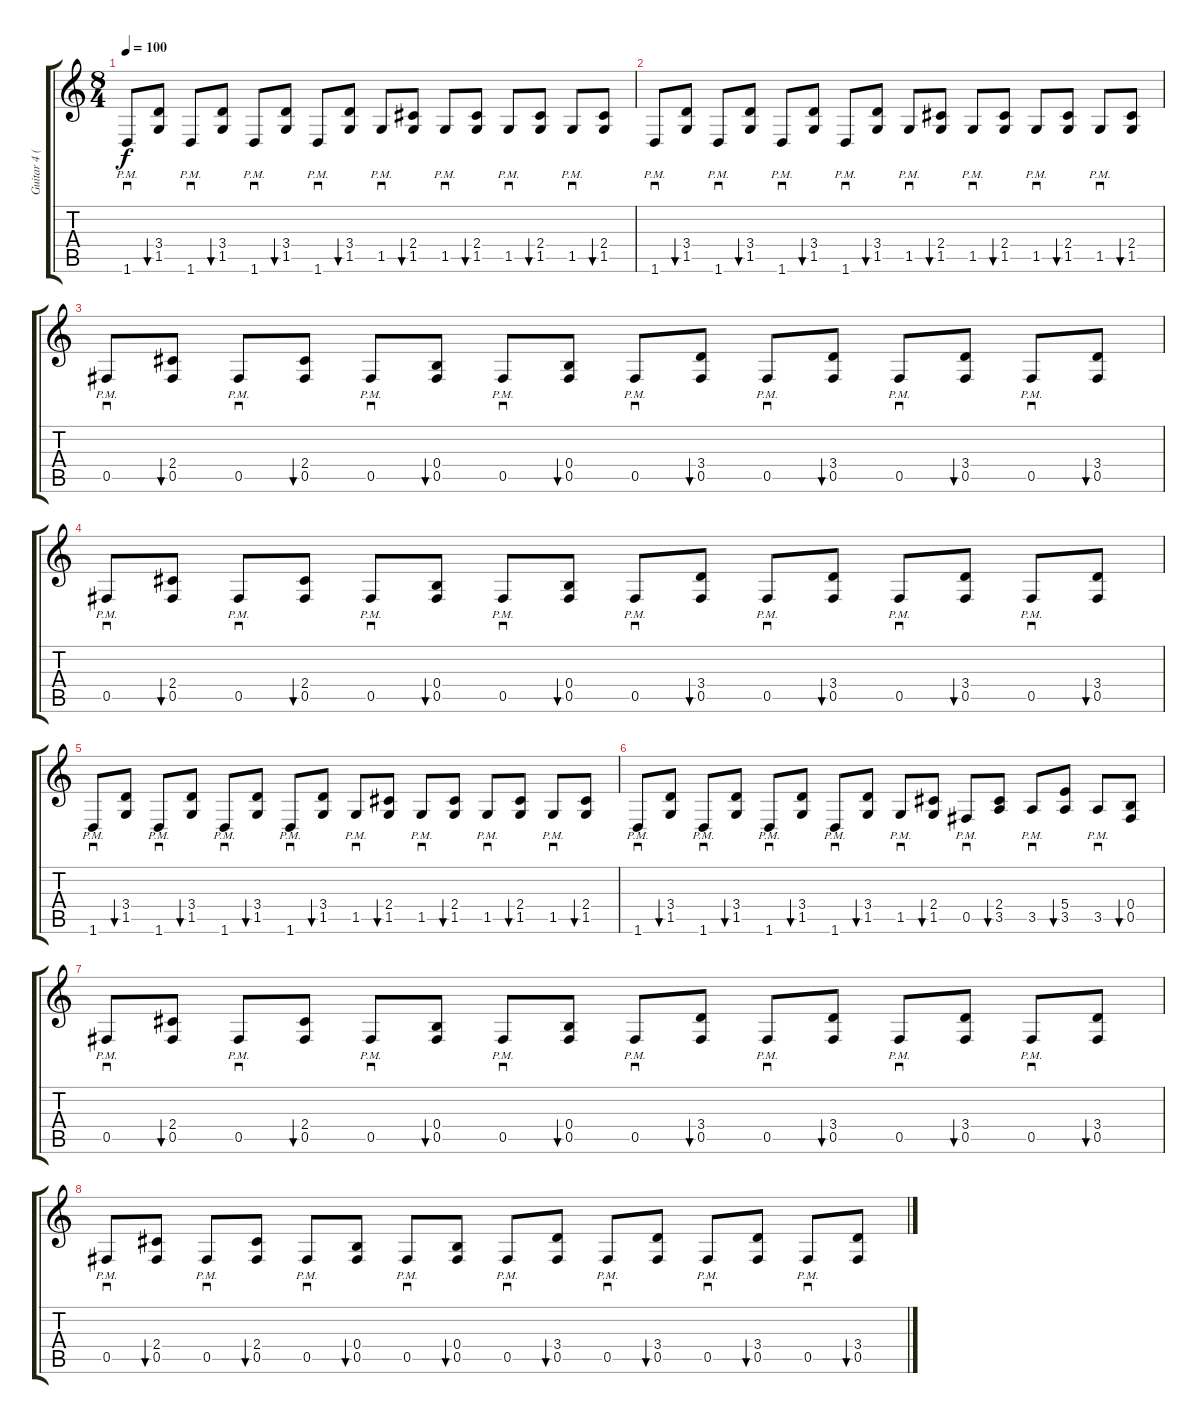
\track ("Guitar 4 (Distortion)" "Guitar 4 (") {instrument distortionguitar}
\staff {score tabs}
\tuning (Db4 Ab3 E3 B2 Gb2 Db2) {hide}
\ts (8 4)
\tempo 100
\clef g2
\ks c
1.6{pm}.8{sd dy f} (3.4 1.5).8{bu 30} 1.6{pm}.8{sd} (3.4 1.5).8{bu 30} 1.6{pm}.8{sd} (3.4 1.5).8{bu 30} 1.6{pm}.8{sd} (3.4 1.5).8{bu 30} 1.5{pm}.8{sd} (2.4 1.5).8{bu 30} 1.5{pm}.8{sd} (2.4 1.5).8{bu 30} 1.5{pm}.8{sd} (2.4 1.5).8{bu 30} 1.5{pm}.8{sd} (2.4 1.5).8{bu 30} |
1.6{pm}.8{sd} (3.4 1.5).8{bu 30} 1.6{pm}.8{sd} (3.4 1.5).8{bu 30} 1.6{pm}.8{sd} (3.4 1.5).8{bu 30} 1.6{pm}.8{sd} (3.4 1.5).8{bu 30} 1.5{pm}.8{sd} (2.4 1.5).8{bu 30} 1.5{pm}.8{sd} (2.4 1.5).8{bu 30} 1.5{pm}.8{sd} (2.4 1.5).8{bu 30} 1.5{pm}.8{sd} (2.4 1.5).8{bu 30} |
0.5{pm}.8{sd} (2.4 0.5).8{bu 30} 0.5{pm}.8{sd} (2.4 0.5).8{bu 30} 0.5{pm}.8{sd} (0.4 0.5).8{bu 30} 0.5{pm}.8{sd} (0.4 0.5).8{bu 30} 0.5{pm}.8{sd} (3.4 0.5).8{bu 30} 0.5{pm}.8{sd} (3.4 0.5).8{bu 30} 0.5{pm}.8{sd} (3.4 0.5).8{bu 30} 0.5{pm}.8{sd} (3.4 0.5).8{bu 30} |
0.5{pm}.8{sd} (2.4 0.5).8{bu 30} 0.5{pm}.8{sd} (2.4 0.5).8{bu 30} 0.5{pm}.8{sd} (0.4 0.5).8{bu 30} 0.5{pm}.8{sd} (0.4 0.5).8{bu 30} 0.5{pm}.8{sd} (3.4 0.5).8{bu 30} 0.5{pm}.8{sd} (3.4 0.5).8{bu 30} 0.5{pm}.8{sd} (3.4 0.5).8{bu 30} 0.5{pm}.8{sd} (3.4 0.5).8{bu 30} |
1.6{pm}.8{sd} (3.4 1.5).8{bu 30} 1.6{pm}.8{sd} (3.4 1.5).8{bu 30} 1.6{pm}.8{sd} (3.4 1.5).8{bu 30} 1.6{pm}.8{sd} (3.4 1.5).8{bu 30} 1.5{pm}.8{sd} (2.4 1.5).8{bu 30} 1.5{pm}.8{sd} (2.4 1.5).8{bu 30} 1.5{pm}.8{sd} (2.4 1.5).8{bu 30} 1.5{pm}.8{sd} (2.4 1.5).8{bu 30} |
1.6{pm}.8{sd} (3.4 1.5).8{bu 30} 1.6{pm}.8{sd} (3.4 1.5).8{bu 30} 1.6{pm}.8{sd} (3.4 1.5).8{bu 30} 1.6{pm}.8{sd} (3.4 1.5).8{bu 30} 1.5{pm}.8{sd} (2.4 1.5).8{bu 30} 0.5{pm}.8{sd} (2.4 3.5).8{bu 30} 3.5{pm}.8{sd} (5.4 3.5).8{bu 30} 3.5{pm}.8{sd} (0.4 0.5).8{bu 30} |
0.5{pm}.8{sd} (2.4 0.5).8{bu 30} 0.5{pm}.8{sd} (2.4 0.5).8{bu 30} 0.5{pm}.8{sd} (0.4 0.5).8{bu 30} 0.5{pm}.8{sd} (0.4 0.5).8{bu 30} 0.5{pm}.8{sd} (3.4 0.5).8{bu 30} 0.5{pm}.8{sd} (3.4 0.5).8{bu 30} 0.5{pm}.8{sd} (3.4 0.5).8{bu 30} 0.5{pm}.8{sd} (3.4 0.5).8{bu 30} |
0.5{pm}.8{sd} (2.4 0.5).8{bu 30} 0.5{pm}.8{sd} (2.4 0.5).8{bu 30} 0.5{pm}.8{sd} (0.4 0.5).8{bu 30} 0.5{pm}.8{sd} (0.4 0.5).8{bu 30} 0.5{pm}.8{sd} (3.4 0.5).8{bu 30} 0.5{pm}.8{sd} (3.4 0.5).8{bu 30} 0.5{pm}.8{sd} (3.4 0.5).8{bu 30} 0.5{pm}.8{sd} (3.4 0.5).8{bu 30}
